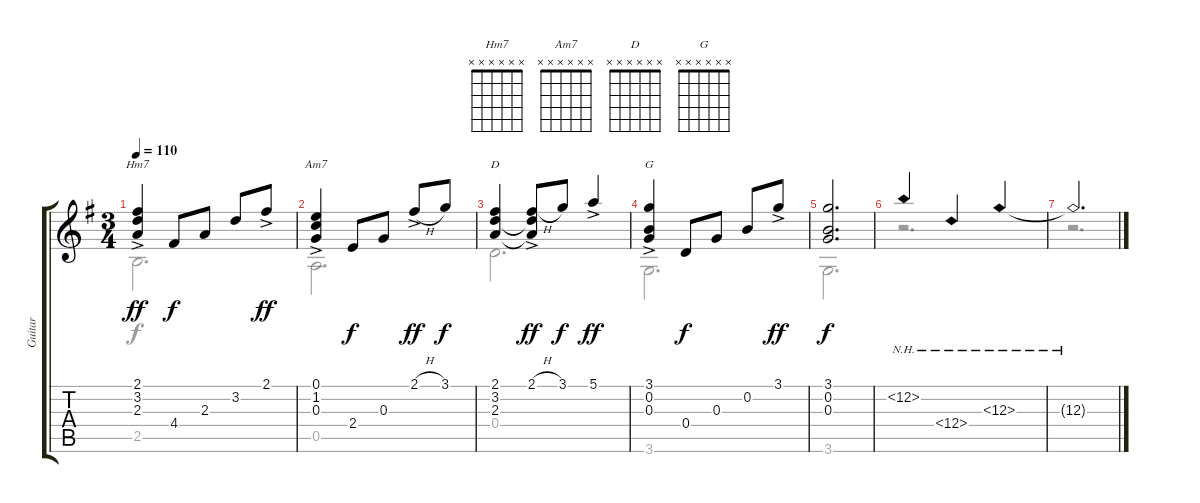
\track ("Guitar" "Guitar") {instrument acousticguitarsteel}
\staff {score tabs}
\tuning (E4 B3 G3 D3 A2 E2) {hide}
\chord ("Hm7" x x x x x x)
\chord ("Am7" x x x x x x)
\chord ("D" x x x x x x)
\chord ("G" x x x x x x)
\voice
\ts (3 4)
\tempo 110
\clef g2
\ks g
(2.1{ac} 3.2 2.3).4{ch "Hm7" dy ff} 4.4.8{dy f} 2.3.8 3.2.8 2.1{ac}.8{dy ff} |
(0.1{ac} 1.2 0.3).4{ch "Am7"} 2.4.8{dy f} 0.3.8 2.1{h ac}.8{dy ff} 3.1.8{dy f} |
(2.1 3.2 2.3).4{ch "D"} (2.1{h ac} 3.2{t} 2.3{t}).8{dy ff} 3.1.8{dy f} 5.1{ac}.4{dy ff} |
(3.1{ac} 0.2 0.3).4{ch "G"} 0.4.8{dy f} 0.3.8 0.2.8 3.1{ac}.8{dy ff} |
(3.1 0.2 0.3).2{d dy f} |
12.2{nh}.4 12.4{nh}.4 12.3{nh}.4 |
12.3{nh t}.2{d beam Up}
\voice
\clef g2
\ottava regular
\simile none
\ks g
2.5.2{d dy f} |
0.5.2{d} |
0.4.2{d} |
3.6.2{d} |
3.6.2{d} |
r.2{d} |
r.2{d}
